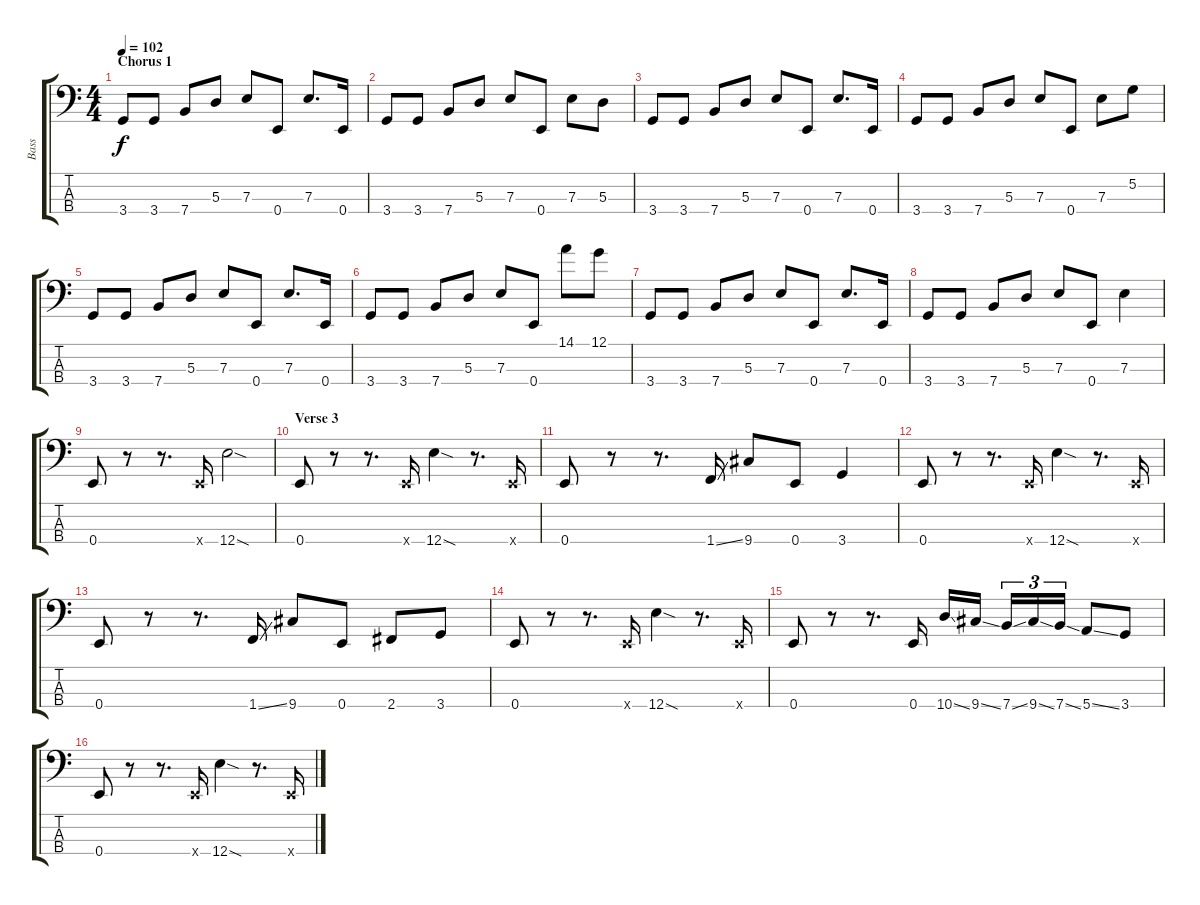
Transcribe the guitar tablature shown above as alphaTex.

\track ("Bass" "Bass") {instrument electricbassfinger}
\staff {score tabs}
\tuning (G2 D2 A1 E1) {hide}
\ts (4 4)
\section ("" "Chorus 1")
\tempo 102
\clef f4
\ks c
3.4.8{dy f} 3.4.8 7.4.8 5.3.8 7.3.8 0.4.8 7.3.8{d} 0.4.16 |
3.4.8 3.4.8 7.4.8 5.3.8 7.3.8 0.4.8 7.3.8 5.3.8 |
3.4.8 3.4.8 7.4.8 5.3.8 7.3.8 0.4.8 7.3.8{d} 0.4.16 |
3.4.8 3.4.8 7.4.8 5.3.8 7.3.8 0.4.8 7.3.8 5.2.8 |
3.4.8 3.4.8 7.4.8 5.3.8 7.3.8 0.4.8 7.3.8{d} 0.4.16 |
3.4.8 3.4.8 7.4.8 5.3.8 7.3.8 0.4.8 14.1.8 12.1.8 |
3.4.8 3.4.8 7.4.8 5.3.8 7.3.8 0.4.8 7.3.8{d} 0.4.16 |
3.4.8 3.4.8 7.4.8 5.3.8 7.3.8 0.4.8 7.3.4 |
0.4.8 r.8 r.8{d} 0.4{x}.16 12.4{sod}.2 |
\section ("" "Verse 3")
0.4.8 r.8 r.8{d} 0.4{x}.16 12.4{sod}.4 r.8{d} 0.4{x}.16 |
0.4.8 r.8 r.8{d} 1.4{ss}.16 9.4.8 0.4.8 3.4.4 |
0.4.8 r.8 r.8{d} 0.4{x}.16 12.4{sod}.4 r.8{d} 0.4{x}.16 |
0.4.8 r.8 r.8{d} 1.4{ss}.16 9.4.8 0.4.8 2.4.8 3.4.8 |
0.4.8 r.8 r.8{d} 0.4{x}.16 12.4{sod}.4 r.8{d} 0.4{x}.16 |
0.4.8 r.8 r.8{d} 0.4.16 10.4{ss}.16 9.4{ss}.16 7.4{ss}.16{tu (3 2)} 9.4{ss}.16{tu (3 2)} 7.4{ss}.16{tu (3 2)} 5.4{ss}.8 3.4.8 |
0.4.8 r.8 r.8{d} 0.4{x}.16 12.4{sod}.4 r.8{d} 0.4{x}.16
